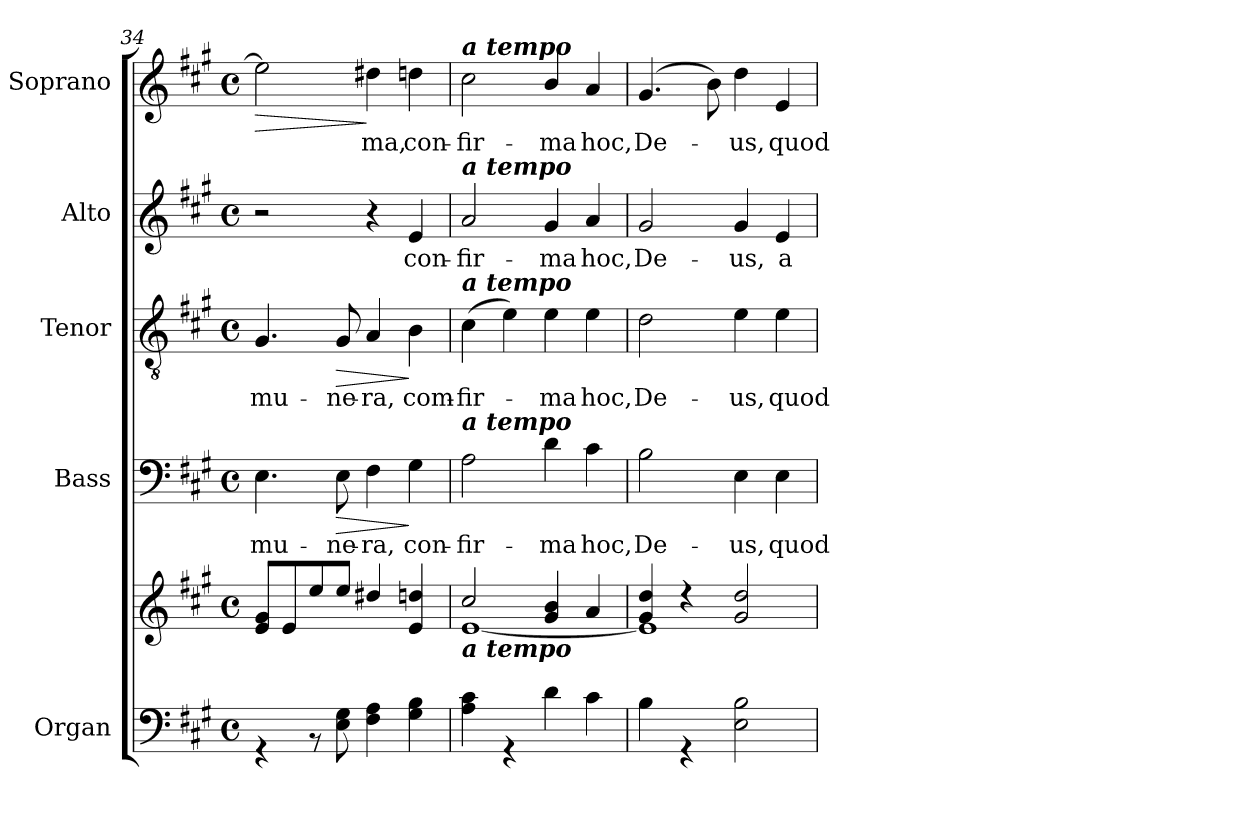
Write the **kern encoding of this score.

**kern	**kern	**kern	**text	**dynam	**kern	**text	**dynam	**kern	**text	**kern	**text	**dynam
*part5	*part5	*part4	*part4	*part4	*part3	*part3	*part3	*part2	*part2	*part1	*part1	*part1
*staff6	*staff5	*staff4	*staff4	*staff4	*staff3	*staff3	*staff3	*staff2	*staff2	*staff1	*staff1	*staff1
*I"Organ	*	*I"Bass	*	*	*I"Tenor	*	*	*I"Alto	*	*I"Soprano	*	*
*	*	*I'B	*	*	*I'T	*	*	*I'A	*	*I'S	*	*
*clefF4	*clefG2	*clefF4	*	*	*clefGv2	*	*	*clefG2	*	*clefG2	*	*
*k[f#c#g#]	*k[f#c#g#]	*k[f#c#g#]	*	*	*k[f#c#g#]	*	*	*k[f#c#g#]	*	*k[f#c#g#]	*	*
*A:	*A:	*A:	*	*	*A:	*	*	*A:	*	*A:	*	*
*M4/4	*M4/4	*M4/4	*	*	*M4/4	*	*	*M4/4	*	*M4/4	*	*
*met(c)	*met(c)	*met(c)	*	*	*met(c)	*	*	*met(c)	*	*met(c)	*	*
=34	=34	=34	=34	=34	=34	=34	=34	=34	=34	=34	=34	=34
*^	*^	*	*	*	*	*	*	*	*	*	*	*
!	!	!	!	!	!LO:LY:b	!	!	!LO:LY:b	!	!	!	!	!	!LO:HP:b
1ryy	4r	8e 8g#L	1ryy	4.E	mu-	.	4.G#	mu-	.	2r	.	2ee]	.	>
.	.	8e	.	.	.	.	.	.	.	.	.	.	.	.
.	8r	8ee	.	.	.	.	.	.	.	.	.	.	.	.
!	!	!	!	!	!LO:LY:b	!LO:HP:b	!	!LO:LY:b	!LO:HP:b	!	!	!	!	!
.	8E 8G#	8eeJ	.	8E	-ne-	>	8G#	-ne-	>	.	.	.	.	.
!	!	!	!	!	!LO:LY:b	!	!	!LO:LY:b	!	!	!	!	!LO:LY:b	!
.	4F# 4A	4dd#X	.	4F#	-ra,	.	4A	-ra,	.	4r	.	4dd#X	ma,	]
!	!	!	!	!	!LO:LY:b	!	!	!LO:LY:b	!	!	!LO:LY:b	!	!LO:LY:b	!
.	4G# 4B	4e 4ddn	.	4G#	con-	]	4B	com-	]	4e	con-	4ddn	con-	.
=35	=35	=35	=35	=35	=35	=35	=35	=35	=35	=35	=35	=35	=35	=35
!	!	!	!	!	!	!	!	!	!	!	!	!LO:TX:a:Bi:t=a tempo	!	!
!	!	!	!	!	!	!	!	!	!	!LO:TX:a:Bi:t=a tempo	!	!	!	!
!	!	!	!	!	!	!	!LO:TX:a:Bi:t=a tempo	!	!	!	!	!	!	!
!	!	!	!	!LO:TX:a:Bi:t=a tempo	!	!	!	!	!	!	!	!	!	!
!LO:TX:a:Bi:t=a tempo	!	!	!	!	!	!	!	!	!	!	!	!	!	!
!	!	!	!	!	!LO:LY:b	!	!	!LO:LY:b	!	!	!LO:LY:b	!	!LO:LY:b	!
1ryy	4A 4c#	2cc#/	[1e\	2A	-fir-	.	(>4c#	-fir-	.	2a	-fir-	2cc#	-fir-	.
.	4r	.	.	.	.	.	4e)	.	.	.	.	.	.	.
!	!	!	!	!	!LO:LY:b	!	!	!LO:LY:b	!	!	!LO:LY:b	!	!LO:LY:b	!
.	4d	4g# 4b	.	4d	-ma	.	4e	ma	.	4g#	-ma	4b/	-ma	.
!	!	!	!	!	!LO:LY:b	!	!	!LO:LY:b	!	!	!LO:LY:b	!	!LO:LY:b	!
.	4c#	4a	.	4c#	hoc,	.	4e	hoc,	.	4a	hoc,	4a	hoc,	.
=36	=36	=36	=36	=36	=36	=36	=36	=36	=36	=36	=36	=36	=36	=36
!	!	!	!	!	!LO:LY:b	!	!	!LO:LY:b	!	!	!LO:LY:b	!	!LO:LY:b	!
1ryy	4B	4g#/ 4dd/	1e\]	2B	De-	.	2d	De-	.	2g#	De-	(<4.g#	De-	.
.	4r	4r	.	.	.	.	.	.	.	.	.	.	.	.
.	.	.	.	.	.	.	.	.	.	.	.	8b)	.	.
!	!	!	!	!	!LO:LY:b	!	!	!LO:LY:b	!	!	!LO:LY:b	!	!LO:LY:b	!
.	2E 2B	2g#/ 2dd/	.	4E	-us,	.	4e	-us,	.	4g#	-us,	4dd	us,	.
!	!	!	!	!	!LO:LY:b	!	!	!LO:LY:b	!	!	!LO:LY:b	!	!LO:LY:b	!
.	.	.	.	4E	quod	.	4e	quod	.	4e	a	4e	quod	.
*v	*v	*	*	*	*	*	*	*	*	*	*	*	*	*
*	*v	*v	*	*	*	*	*	*	*	*	*	*	*
=	=	=	=	=	=	=	=	=	=	=	=	=
*-	*-	*-	*-	*-	*-	*-	*-	*-	*-	*-	*-	*-
